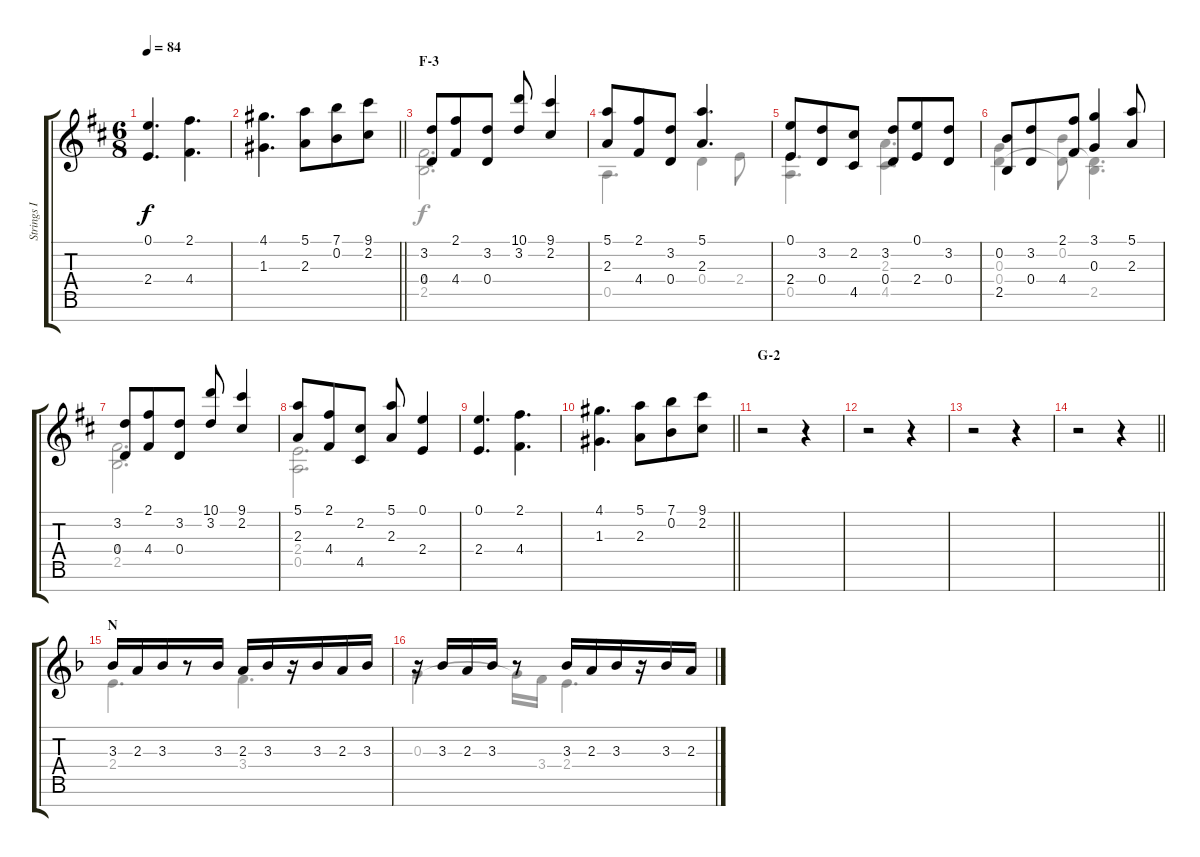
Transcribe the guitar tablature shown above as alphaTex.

\track ("Strings I" "Strings I") {instrument stringensemble1}
\staff {score tabs}
\tuning (E5 B4 G4 D4 A3 E3 B2) {hide}
\voice
\ts (6 8)
\tempo 84
\clef g2
\ks d
(0.1 2.4).4{d dy f} (2.1 4.4).4{d} |
\barLineRight lightlight
(4.1 1.3).4{d} (5.1 2.3).8 (7.1 0.2).8 (9.1 2.2).8 |
\section ("" "F-3")
(3.2 0.4).8 (2.1 4.4).8 (3.2 0.4).8 (10.1 3.2).8 (9.1 2.2).4 |
(5.1 2.3).8 (2.1 4.4).8 (3.2 0.4).8 (5.1 2.3).4{d} |
(0.1 2.4).8 (3.2 0.4).8 (2.2 4.5).8 (3.2 0.4).8 (0.1 2.4).8 (3.2 0.4).8 |
(0.2 2.5).8 (3.2 0.4).8 (2.1 4.4).8 (3.1 0.3).4 (5.1 2.3).8 |
(3.2 0.4).8 (2.1 4.4).8 (3.2 0.4).8 (10.1 3.2).8 (9.1 2.2).4 |
(5.1 2.3).8 (2.1 4.4).8 (2.2 4.5).8 (5.1 2.3).8 (0.1 2.4).4 |
(0.1 2.4).4{d} (2.1 4.4).4{d} |
\barLineRight lightlight
(4.1 1.3).4{d} (5.1 2.3).8 (7.1 0.2).8 (9.1 2.2).8 |
\section ("" "G-2")
r.2 r.4 |
r.2 r.4 |
r.2 r.4 |
\barLineRight lightlight
r.2 r.4 |
\section ("" "N")
\ks f
3.3.16 2.3.16 3.3.16 r.8 3.3.16 2.3.16 3.3.16 r.16 3.3.16 2.3.16 3.3.16 |
r.16 3.3.16 2.3.16 3.3.16 r.8 3.3.16 2.3.16 3.3.16 r.16 3.3.16 2.3.16
\voice
\clef g2
\ottava regular
\simile none
\ks d
|
\barLineRight lightlight
|
(4.4 2.5).2{d} |
0.5.4{d} 0.4.4 2.4.8 |
(2.4 0.5).4{d} (2.3 4.5).4{d} |
(0.3 0.4).4 (0.2 0.4{t}).8 (0.4{t} 2.5).4{d} |
(4.4 2.5).2{d} |
(2.4 0.5).2{d} |
|
\barLineRight lightlight
|
|
|
|
\barLineRight lightlight
|
\ks f
2.4.4{d} 3.4.4{d} |
0.3.4 0.3{t}.16 3.4.16 2.4.4{d}
